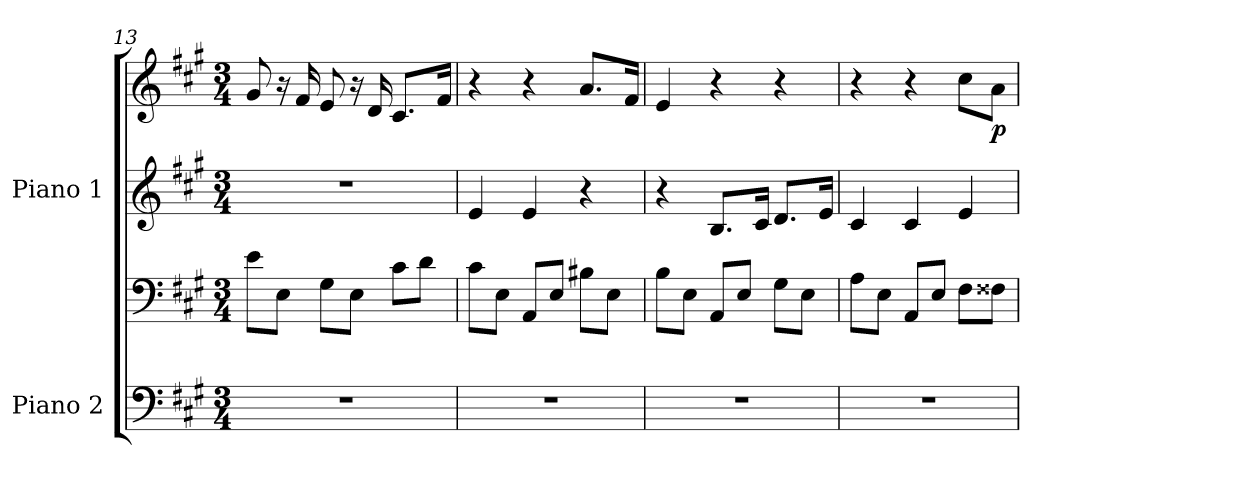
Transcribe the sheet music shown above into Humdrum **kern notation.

**kern	**kern	**kern	**kern	**dynam
*part2	*part2	*part1	*part1	*part1
*staff4	*staff3	*staff2	*staff1	*staff1/2
*I"Piano 2	*	*I"Piano 1	*	*
*I'Pno. 2	*	*I'Pno. 1	*	*
*clefF4	*clefF4	*clefG2	*clefG2	*
*k[f#c#g#]	*k[f#c#g#]	*k[f#c#g#]	*k[f#c#g#]	*
*M3/4	*M3/4	*M3/4	*M3/4	*
=13	=13	=13	=13	=13
2.r	8e\L	2.r	8g#/	.
.	8E\J	.	16r	.
.	.	.	16f#/	.
.	8G#\L	.	8e/	.
.	8E\J	.	16r	.
.	.	.	16d/	.
.	8c#\L	.	8.c#/L	.
.	8d\J	.	.	.
.	.	.	16f#/Jk	.
!!LO:LB:g=z
=14	=14	=14	=14	=14
2.r	8c#\L	4e/	4r	.
.	8E\J	.	.	.
.	8AA/L	4e/	4r	.
.	8E/J	.	.	.
.	8B#X\L	4r	8.a/L	.
.	8E\J	.	.	.
.	.	.	16f#/Jk	.
=15	=15	=15	=15	=15
2.r	8B\L	4r	4e/	.
.	8E\J	.	.	.
.	8AA/L	8.B/L	4r	.
.	8E/J	.	.	.
.	.	16c#/Jk	.	.
.	8G#\L	8.d/L	4r	.
.	8E\J	.	.	.
.	.	16e/Jk	.	.
=16	=16	=16	=16	=16
2.r	8A\L	4c#/	4r	.
.	8E\J	.	.	.
.	8AA/L	4c#/	4r	.
.	8E/J	.	.	.
.	8F#\L	4e/	8cc#\L	.
!	!	!	!	!LO:DY:b
.	8F##X\J	.	8a\J	p
=	=	=	=	=
*-	*-	*-	*-	*-
